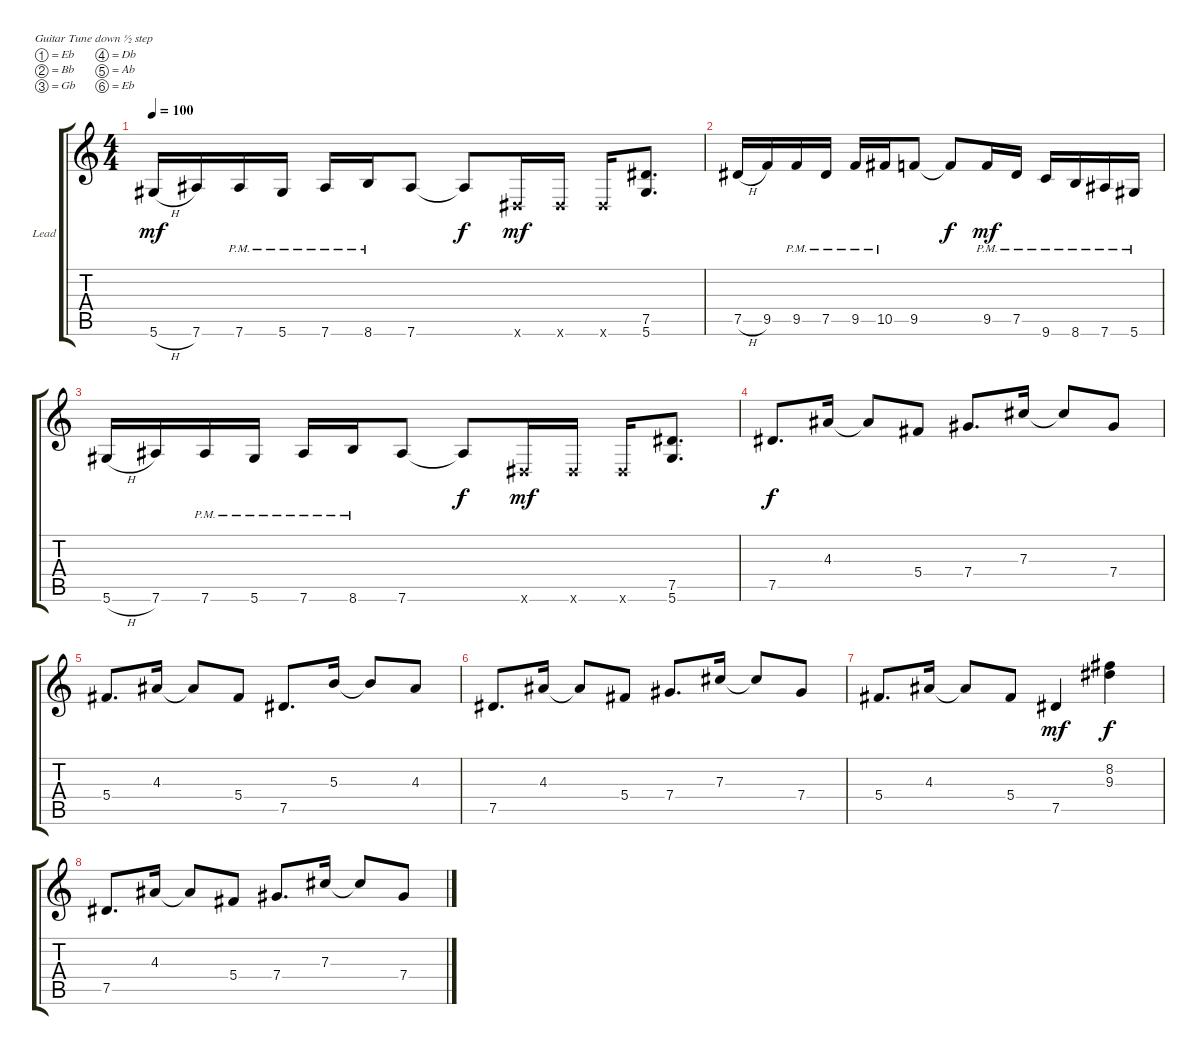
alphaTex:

\defaultSystemsLayout 4
\bracketExtendMode groupsimilarinstruments
\firstSystemTrackNameOrientation horizontal
\otherSystemsTrackNameOrientation horizontal
\track ("Marty Friedman " "Lead") {instrument distortionguitar}
\staff {score tabs}
\tuning (Eb4 Bb3 Gb3 Db3 Ab2 Eb2)
\ts (4 4)
\tempo 100
\clef g2
\scale
0.333333
\ks c
5.6{h}.16{dy mf} 7.6.16 7.6{pm}.16 5.6{pm}.16 7.6{pm}.16 8.6{pm}.16 7.6.8 7.6{t}.8{dy f} 0.6{x}.16{dy mf} 0.6{x}.16 0.6{x}.16 (7.5 5.6).8{d} |
\scale
0.333333 7.5{h}.16 9.5.16 9.5{pm}.16 7.5{pm}.16 9.5{pm}.16 10.5{pm}.16 9.5.8 9.5{t}.8{dy f} 9.5{pm}.16{dy mf} 7.5{pm}.16 9.6{pm}.16 8.6{pm}.16 7.6{pm}.16 5.6{pm}.16 |
\scale
0.333333 5.6{h}.16 7.6.16 7.6{pm}.16 5.6{pm}.16 7.6{pm}.16 8.6{pm}.16 7.6.8 7.6{t}.8{dy f} 0.6{x}.16{dy mf} 0.6{x}.16 0.6{x}.16 (7.5 5.6).8{d} |
\scale
0.333333 7.5.8{d dy f} 4.3.16 4.3{t}.8 5.4.8 7.4.8{d} 7.3.16 7.3{t}.8 7.4.8 |
\scale
0.333333 5.4.8{d} 4.3.16 4.3{t}.8 5.4.8 7.5.8{d} 5.3.16 5.3{t}.8 4.3.8 |
\scale
0.333333 7.5.8{d} 4.3.16 4.3{t}.8 5.4.8 7.4.8{d} 7.3.16 7.3{t}.8 7.4.8 |
\scale
0.333333 5.4.8{d} 4.3.16 4.3{t}.8 5.4.8 7.5.4{dy mf} (8.2 9.3).4{dy f} |
\scale
0.333333 7.5.8{d} 4.3.16 4.3{t}.8 5.4.8 7.4.8{d} 7.3.16 7.3{t}.8 7.4.8
